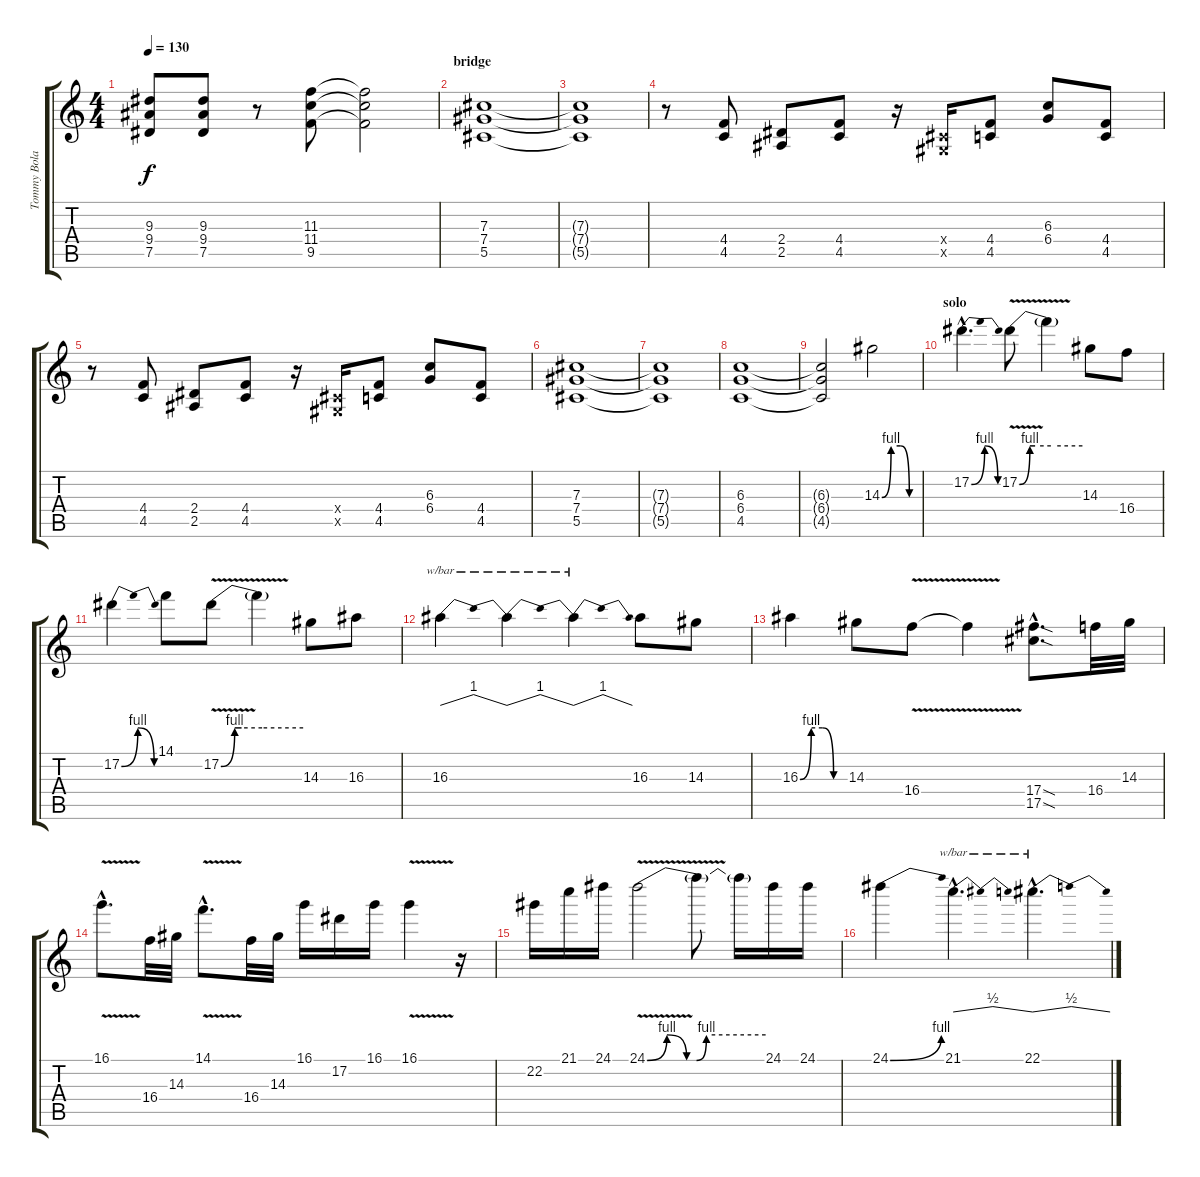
\track ("Tommy Bolan" "Tommy Bola") {instrument distortionguitar}
\staff {score tabs}
\tuning (Eb4 Bb3 Gb3 Db3 Ab2 Eb2) {hide}
\ts (4 4)
\tempo 130
\clef g2
\ks c
(9.3 9.4 7.5).8{dy f} (9.3 9.4 7.5).8 r.8 (11.3 11.4 9.5).8 (11.3{t} 11.4{t} 9.5{t}).2 |
\section ("" "bridge")
(7.3 7.4 5.5).1 |
(7.3{t} 7.4{t} 5.5{t}).1{volume 6} |
r.8{volume 11} (4.4 4.5).8 (2.4 2.5).8 (4.4 4.5).8 r.16 (0.4{x} 0.5{x}).16 (4.4 4.5).8 (6.3 6.4).8 (4.4 4.5).8 |
r.8 (4.4 4.5).8 (2.4 2.5).8 (4.4 4.5).8 r.16 (0.4{x} 0.5{x}).16 (4.4 4.5).8 (6.3 6.4).8 (4.4 4.5).8 |
(7.3 7.4 5.5).1 |
(7.3{t} 7.4{t} 5.5{t}).1{volume 6} |
(6.3 6.4 4.5).1{volume 11} |
(6.3{t} 6.4{t} 4.5{t}).2{volume 8} 14.3{be (custom 0 0 15 4 30 4 45 0 60 0)}.2{volume 13} |
\section ("" "solo")
17.2{be (bendrelease 0 0 15 4 30 4 60 0) hac}.4{d} 17.2{be (custom 0 0 10 4 15 4 30 4 60 4) v}.8 17.2{t}.4 14.3.8 16.4.8 |
17.2{be (bendrelease 0 0 15 4 30 4 60 0)}.4 14.1.8 17.2{be (custom 0 0 10 4 15 4 30 4 60 4) v}.8 17.2{t}.4 14.3.8 16.3.8 |
16.3.4{tbe (dip default 0 0 30 4 60 0)} 16.3{t}.4{tbe (dip default 0 0 30 4 60 0)} 16.3{t}.4{tbe (dip default 0 0 30 4 60 0)} 16.3.8 14.3.8 |
16.3{be (custom 0 0 15 4 30 4 45 0 60 0)}.4 14.3.8 16.4{v}.8 16.4{t}.4 (17.4{sod hac} 17.5{sod hac}).8{d instrument guitarfretnoise} 16.4.32{instrument distortionguitar} 14.3.32 |
16.1{v hac}.8{d} 16.4.32 14.3.32 14.1{v hac}.8{d} 16.4.32 14.3.32 16.1.16 17.2.16 16.1.16 16.1{v}.4 r.16 |
22.2.16 21.1.16 24.1.16 24.1{be (custom 0 0 10 4 20 0 25 0 30 4 60 4) v}.2 24.1{t}.8 24.1{t}.16 24.1.16 24.1.16 |
24.1{be (bend 0 0 60 4)}.4 21.1{hac}.4{d tbe (dip default 0 0 30 2 60 0)} 22.1{hac}.4{d tbe (dip default 0 0 30 2 60 0)}
